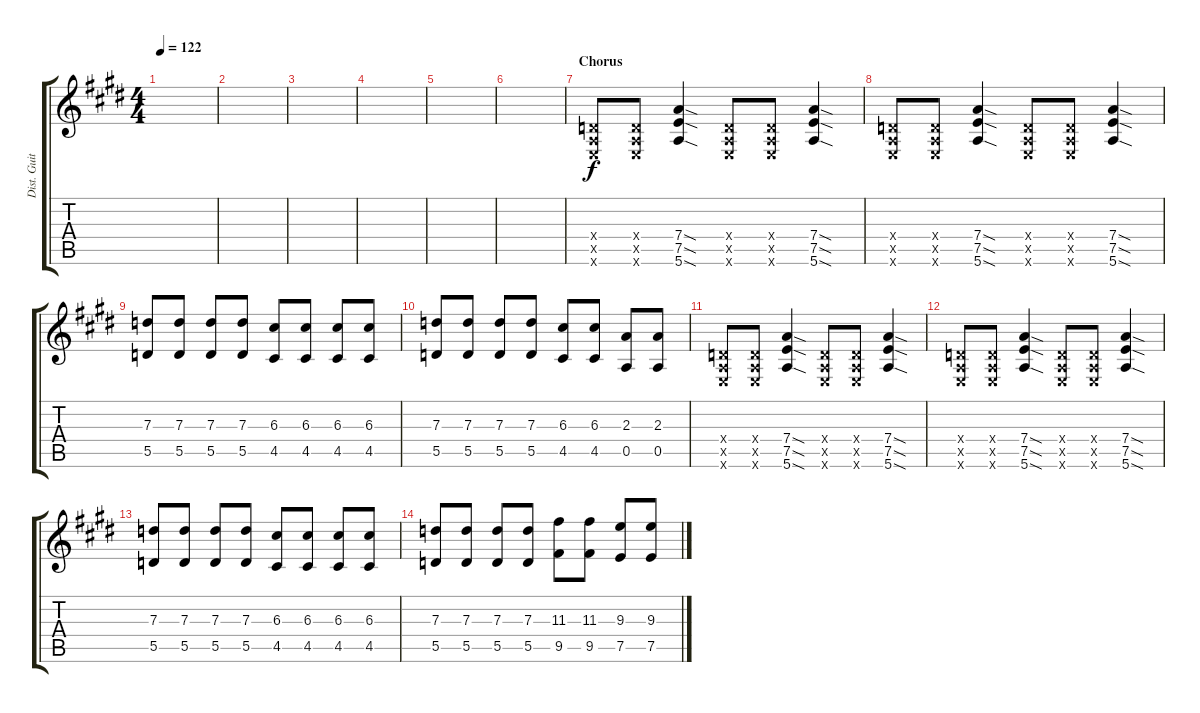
\track ("Dist. Guitar" "Dist. Guit") {instrument distortionguitar}
\staff {score tabs}
\tuning (E4 B3 G3 D3 A2 E2) {hide}
\ts (4 4)
\tempo 122
\clef g2
\ks e
|
|
|
|
|
|
\section ("" "Chorus")
(0.4{x} 0.5{x} 0.6{x}).8 (0.4{x} 0.5{x} 0.6{x}).8 (7.4{sod} 7.5{sod} 5.6{sod}).4 (0.4{x} 0.5{x} 0.6{x}).8 (0.4{x} 0.5{x} 0.6{x}).8 (7.4{sod} 7.5{sod} 5.6{sod}).4 |
(0.4{x} 0.5{x} 0.6{x}).8 (0.4{x} 0.5{x} 0.6{x}).8 (7.4{sod} 7.5{sod} 5.6{sod}).4 (0.4{x} 0.5{x} 0.6{x}).8 (0.4{x} 0.5{x} 0.6{x}).8 (7.4{sod} 7.5{sod} 5.6{sod}).4 |
(7.3 5.5).8 (7.3 5.5).8 (7.3 5.5).8 (7.3 5.5).8 (6.3 4.5).8 (6.3 4.5).8 (6.3 4.5).8 (6.3 4.5).8 |
(7.3 5.5).8 (7.3 5.5).8 (7.3 5.5).8 (7.3 5.5).8 (6.3 4.5).8 (6.3 4.5).8 (2.3 0.5).8 (2.3 0.5).8 |
(0.4{x} 0.5{x} 0.6{x}).8 (0.4{x} 0.5{x} 0.6{x}).8 (7.4{sod} 7.5{sod} 5.6{sod}).4 (0.4{x} 0.5{x} 0.6{x}).8 (0.4{x} 0.5{x} 0.6{x}).8 (7.4{sod} 7.5{sod} 5.6{sod}).4 |
(0.4{x} 0.5{x} 0.6{x}).8 (0.4{x} 0.5{x} 0.6{x}).8 (7.4{sod} 7.5{sod} 5.6{sod}).4 (0.4{x} 0.5{x} 0.6{x}).8 (0.4{x} 0.5{x} 0.6{x}).8 (7.4{sod} 7.5{sod} 5.6{sod}).4 |
(7.3 5.5).8 (7.3 5.5).8 (7.3 5.5).8 (7.3 5.5).8 (6.3 4.5).8 (6.3 4.5).8 (6.3 4.5).8 (6.3 4.5).8 |
(7.3 5.5).8 (7.3 5.5).8 (7.3 5.5).8 (7.3 5.5).8 (11.3 9.5).8 (11.3 9.5).8 (9.3 7.5).8 (9.3 7.5).8
